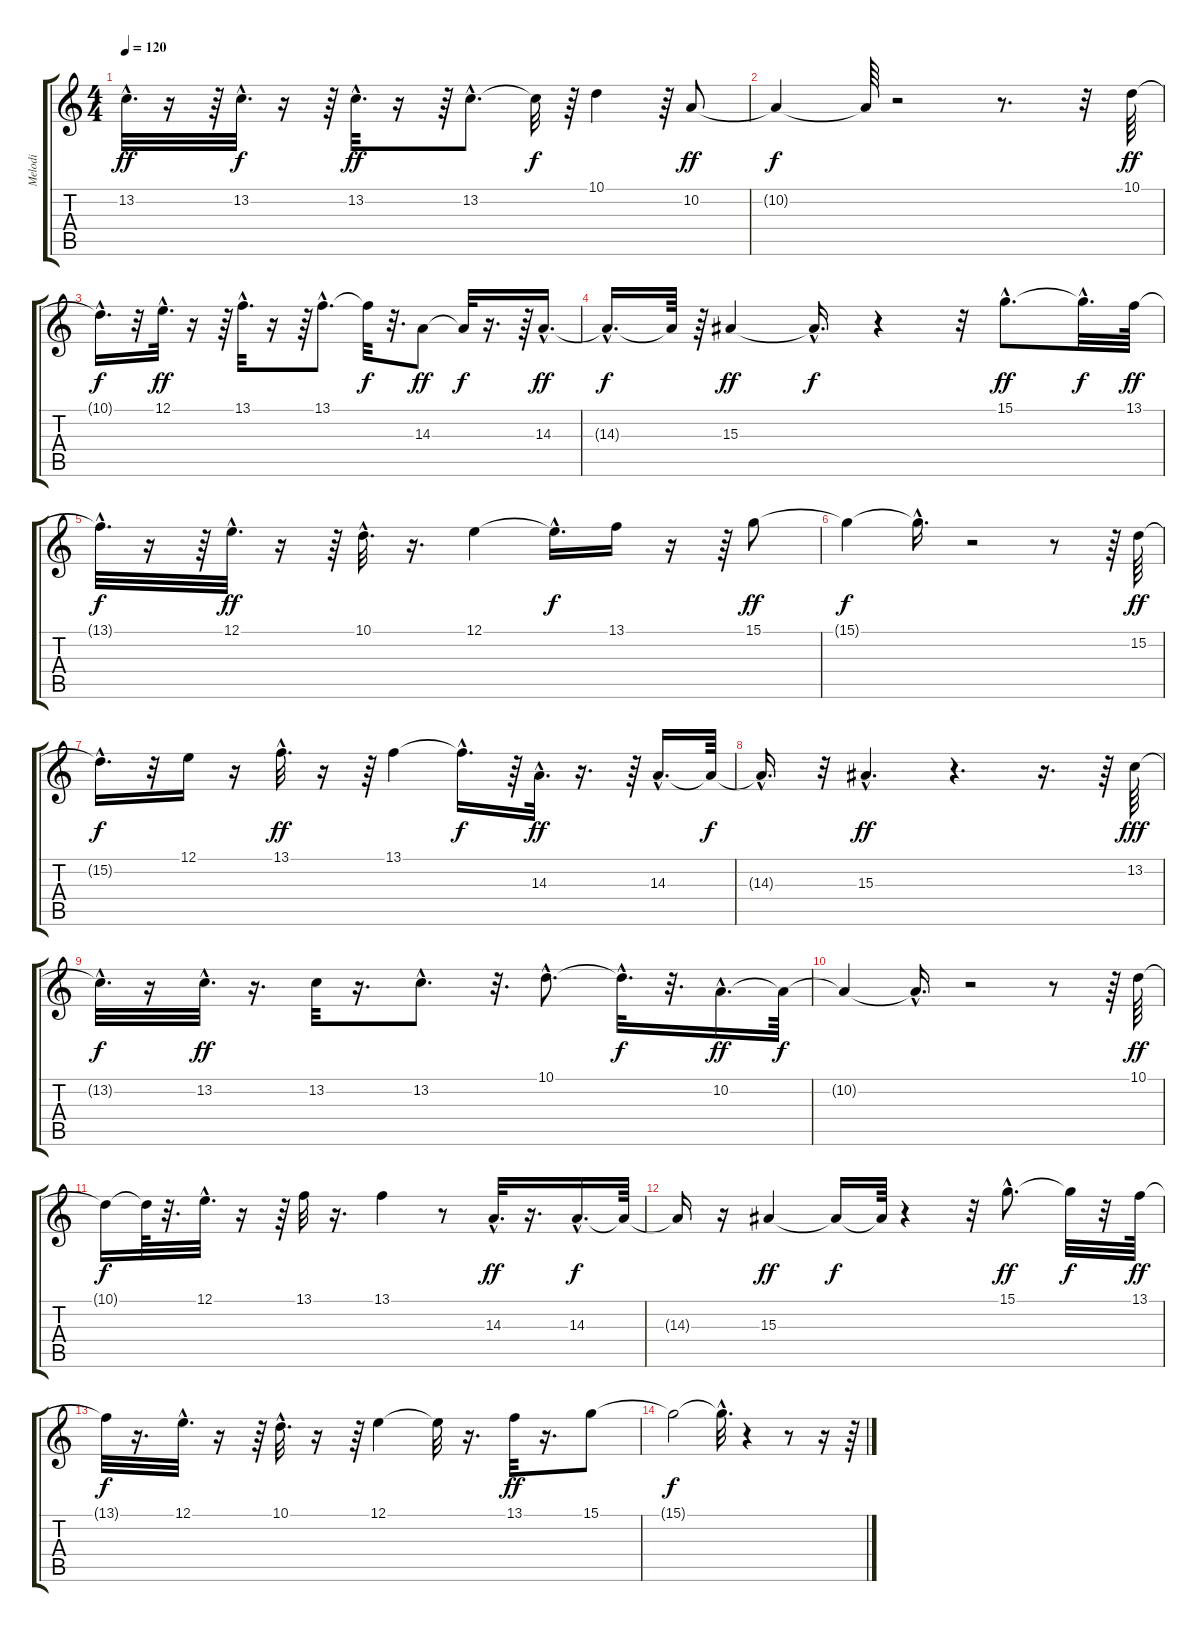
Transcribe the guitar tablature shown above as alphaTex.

\track ("Melodi" "Melodi") {instrument tuba}
\staff {score tabs}
\tuning (E4 B3 G3 D3 A2 E2) {hide}
\ts (4 4)
\tempo 120
\clef g2
\ks c
13.2{hac}.32{d dy ff} r.16 r.64 13.2{hac}.32{d dy f} r.16 r.64 13.2{hac}.32{d dy ff} r.16 r.64 13.2{hac}.8{d} 13.2{t}.32{dy f} r.64 10.1.4 r.64 10.2.8{dy ff} |
10.2{t}.4{dy f} 10.2{t}.64 r.2 r.8{d} r.32 10.1.64{dy ff} |
10.1{hac t}.16{d dy f} r.32 12.1{hac}.32{d dy ff} r.16 r.64 13.1{hac}.32{d} r.16 r.64 13.1{hac}.8{d} 13.1{t}.32{dy f} r.32{d} 14.3.8{dy ff} 14.3{t}.32{dy f} r.16{d} r.64 14.3{hac}.16{d dy ff} |
14.3{hac t}.16{d dy f} 14.3{t}.64 r.64 15.3.4{dy ff} 15.3{hac t}.16{d dy f} r.4 r.32 15.1{hac}.8{d dy ff} 15.1{hac t}.32{d dy f} 13.1.64{dy ff} |
13.1{hac t}.32{d dy f} r.16 r.64 12.1{hac}.32{d dy ff} r.16 r.64 10.1{hac}.32{d} r.16{d} 12.1.4 12.1{hac t}.16{d dy f} 13.1.16 r.16 r.64 15.1.8{dy ff} |
15.1{t}.4{dy f} 15.1{hac t}.16{d} r.2 r.8 r.64 15.2.64{dy ff} |
15.2{hac t}.16{d dy f} r.32 12.1.16 r.16 13.1{hac}.32{d dy ff} r.16 r.64 13.1.4 13.1{hac t}.16{d dy f} r.64 14.3{hac}.32{d dy ff} r.16{d} r.64 14.3{hac}.16{d} 14.3{t}.64{dy f} |
14.3{hac t}.16{d} r.32 15.3{hac}.4{d dy ff} r.4{d} r.16{d} r.64 13.2.64{dy fff} |
13.2{hac t}.32{d dy f} r.16 13.2{hac}.32{d dy ff} r.16{d} 13.2.32 r.16{d} 13.2{hac}.8{d} r.32{d} 10.1{hac}.8{d} 10.1{hac t}.32{d dy f} r.32{d} 10.2{hac}.16{d dy ff} 10.2{t}.64{dy f} |
10.2{t}.4 10.2{hac t}.16{d} r.2 r.8 r.64 10.1.64{dy ff} |
10.1{t}.16{dy f} 10.1{t}.64 r.32{d} 12.1{hac}.32{d} r.16 r.64 13.1.32 r.16{d} 13.1.4 r.8 14.3{hac}.32{d dy ff} r.16{d} 14.3{hac}.16{d dy f} 14.3{t}.64 |
14.3{t}.16 r.16 15.3.4{dy ff} 15.3{t}.16{dy f} 15.3{t}.64 r.4 r.32 15.1{hac}.8{d dy ff} 15.1{t}.32{dy f} r.32 13.1.64{dy ff} |
13.1{t}.32{dy f} r.16{d} 12.1{hac}.32{d} r.16 r.64 10.1{hac}.32{d} r.16 r.64 12.1.4 12.1{t}.32 r.16{d} 13.1.32{dy ff} r.16{d} 15.1.8 |
15.1{t}.2{dy f} 15.1{hac t}.32{d} r.4 r.8 r.16 r.64
